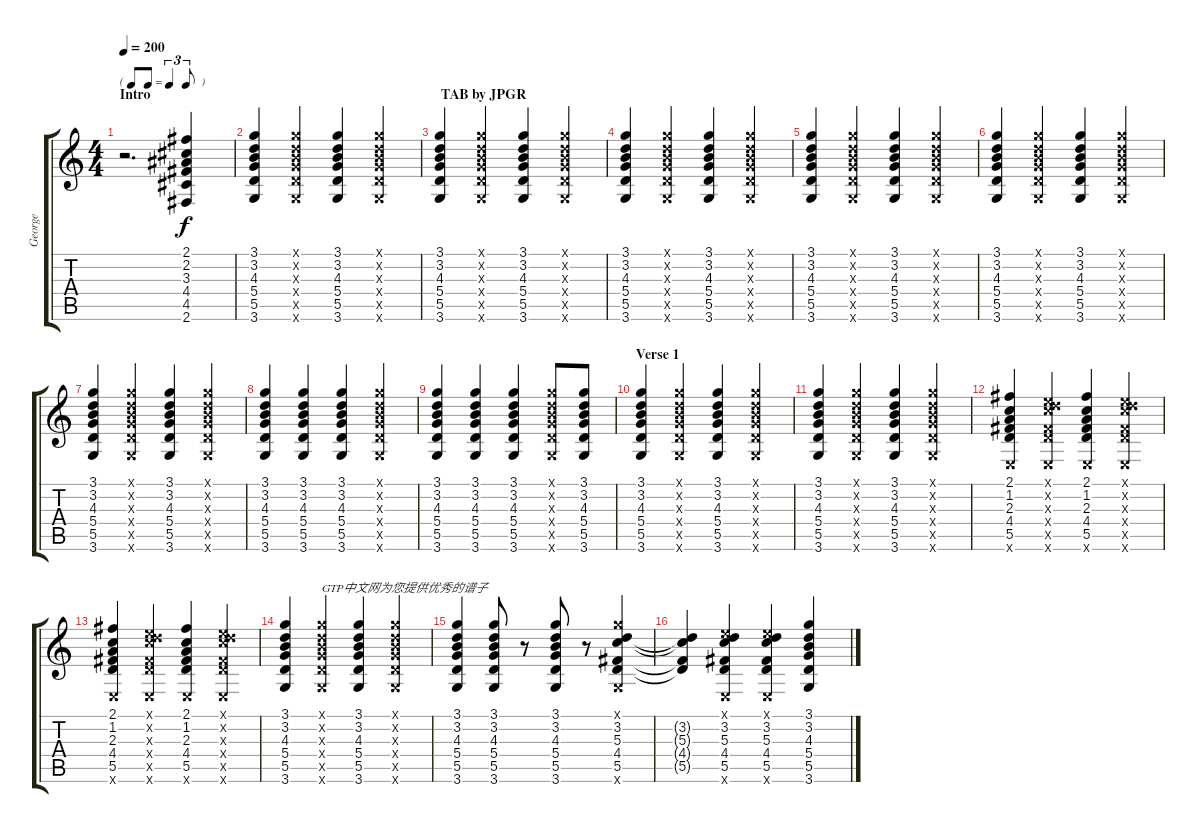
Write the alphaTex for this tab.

\track ("George" "George") {instrument acousticguitarsteel}
\staff {score tabs}
\tuning (E4 B3 G3 D3 A2 E2) {hide}
\ts (4 4)
\tf triplet8th
\section ("" "Intro                                                                                   TAB by JPGR")
\tempo 200
\clef g2
\ks c
r.2{d dy f instrument acousticguitarsteel} (2.1 2.2 3.3 4.4 4.5 2.6).4 |
(3.1 3.2 4.3 5.4 5.5 3.6).4 (3.1{x} 3.2{x} 4.3{x} 5.4{x} 5.5{x} 3.6{x}).4 (3.1 3.2 4.3 5.4 5.5 3.6).4 (3.1{x} 3.2{x} 4.3{x} 5.4{x} 5.5{x} 3.6{x}).4 |
(3.1 3.2 4.3 5.4 5.5 3.6).4 (3.1{x} 3.2{x} 4.3{x} 5.4{x} 5.5{x} 3.6{x}).4 (3.1 3.2 4.3 5.4 5.5 3.6).4 (3.1{x} 3.2{x} 4.3{x} 5.4{x} 5.5{x} 3.6{x}).4 |
(3.1 3.2 4.3 5.4 5.5 3.6).4 (3.1{x} 3.2{x} 4.3{x} 5.4{x} 5.5{x} 3.6{x}).4 (3.1 3.2 4.3 5.4 5.5 3.6).4 (3.1{x} 3.2{x} 4.3{x} 5.4{x} 5.5{x} 3.6{x}).4 |
(3.1 3.2 4.3 5.4 5.5 3.6).4 (3.1{x} 3.2{x} 4.3{x} 5.4{x} 5.5{x} 3.6{x}).4 (3.1 3.2 4.3 5.4 5.5 3.6).4 (3.1{x} 3.2{x} 4.3{x} 5.4{x} 5.5{x} 3.6{x}).4 |
(3.1 3.2 4.3 5.4 5.5 3.6).4 (3.1{x} 3.2{x} 4.3{x} 5.4{x} 5.5{x} 3.6{x}).4 (3.1 3.2 4.3 5.4 5.5 3.6).4 (3.1{x} 3.2{x} 4.3{x} 5.4{x} 5.5{x} 3.6{x}).4 |
(3.1 3.2 4.3 5.4 5.5 3.6).4 (3.1{x} 3.2{x} 4.3{x} 5.4{x} 5.5{x} 3.6{x}).4 (3.1 3.2 4.3 5.4 5.5 3.6).4 (3.1{x} 3.2{x} 4.3{x} 5.4{x} 5.5{x} 3.6{x}).4 |
(3.1 3.2 4.3 5.4 5.5 3.6).4 (3.1 3.2 4.3 5.4 5.5 3.6).4 (3.1 3.2 4.3 5.4 5.5 3.6).4 (3.1{x} 3.2{x} 4.3{x} 5.4{x} 5.5{x} 3.6{x}).4 |
(3.1 3.2 4.3 5.4 5.5 3.6).4 (3.1 3.2 4.3 5.4 5.5 3.6).4 (3.1 3.2 4.3 5.4 5.5 3.6).4 (3.1{x} 3.2{x} 4.3{x} 5.4{x} 5.5{x} 3.6{x}).8 (3.1 3.2 4.3 5.4 5.5 3.6).8 |
\section ("" "Verse 1")
(3.1 3.2 4.3 5.4 5.5 3.6).4 (3.1{x} 3.2{x} 4.3{x} 5.4{x} 5.5{x} 3.6{x}).4 (3.1 3.2 4.3 5.4 5.5 3.6).4 (3.1{x} 3.2{x} 4.3{x} 5.4{x} 5.5{x} 3.6{x}).4 |
(3.1 3.2 4.3 5.4 5.5 3.6).4 (3.1{x} 3.2{x} 4.3{x} 5.4{x} 5.5{x} 3.6{x}).4 (3.1 3.2 4.3 5.4 5.5 3.6).4 (3.1{x} 3.2{x} 4.3{x} 5.4{x} 5.5{x} 3.6{x}).4 |
(2.1 1.2 2.3 4.4 5.5 0.6{x}).4 (0.1{x} 3.2{x} 5.3{x} 4.4{x} 5.5{x} 0.6{x}).4 (2.1 1.2 2.3 4.4 5.5 0.6{x}).4 (0.1{x} 3.2{x} 5.3{x} 4.4{x} 5.5{x} 0.6{x}).4 |
(2.1 1.2 2.3 4.4 5.5 0.6{x}).4 (0.1{x} 3.2{x} 5.3{x} 4.4{x} 5.5{x} 0.6{x}).4 (2.1 1.2 2.3 4.4 5.5 0.6{x}).4 (0.1{x} 3.2{x} 5.3{x} 4.4{x} 5.5{x} 0.6{x}).4 |
(3.1 3.2 4.3 5.4 5.5 3.6).4 (3.1{x} 3.2{x} 4.3{x} 5.4{x} 5.5{x} 3.6{x}).4{txt "GTP中文网为您提供优秀的谱子"} (3.1 3.2 4.3 5.4 5.5 3.6).4 (3.1{x} 3.2{x} 4.3{x} 5.4{x} 5.5{x} 3.6{x}).4 |
(3.1 3.2 4.3 5.4 5.5 3.6).4 (3.1 3.2 4.3 5.4 5.5 3.6).8 r.8 (3.1 3.2 4.3 5.4 5.5 3.6).8 r.8 (3.1{x} 3.2 5.3 4.4 5.5 3.6{x}).4 |
(3.2{t} 5.3{t} 4.4{t} 5.5{t}).4 (0.1{x} 3.2 5.3 4.4 5.5 0.6{x}).4 (0.1{x} 3.2 5.3 4.4 5.5 0.6{x}).4 (3.1 3.2 4.3 5.4 5.5 3.6).4
